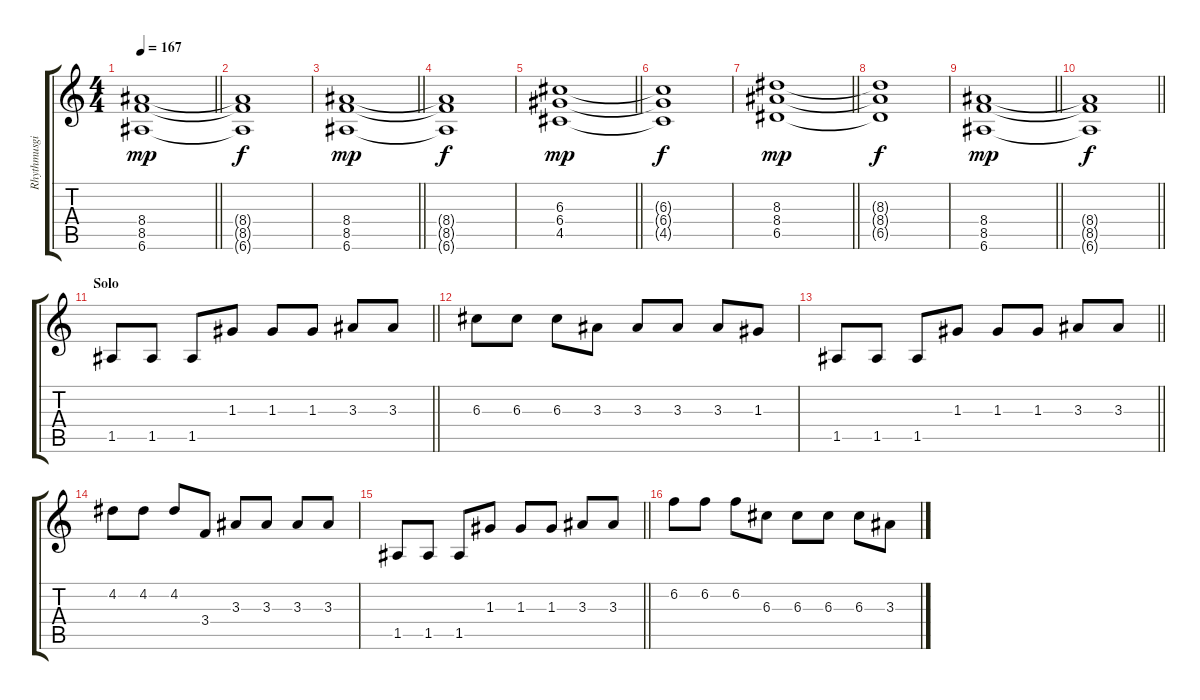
\track ("Rhythmusgitarre" "Rhythmusgi") {instrument distortionguitar}
\staff {score tabs}
\tuning (E4 B3 G3 D3 A2 E2) {hide}
\ts (4 4)
\tempo 167
\clef g2
\barLineRight lightlight
\ks c
(8.4 8.5 6.6).1{dy mp} |
(8.4{t} 8.5{t} 6.6{t}).1{dy f} |
\barLineRight lightlight
(8.4 8.5 6.6).1{dy mp} |
(8.4{t} 8.5{t} 6.6{t}).1{dy f} |
\barLineRight lightlight
(6.3 6.4 4.5).1{dy mp} |
(6.3{t} 6.4{t} 4.5{t}).1{dy f} |
\barLineRight lightlight
(8.3 8.4 6.5).1{dy mp} |
(8.3{t} 8.4{t} 6.5{t}).1{dy f} |
\barLineRight lightlight
(8.4 8.5 6.6).1{dy mp} |
\barLineRight lightlight
(8.4{t} 8.5{t} 6.6{t}).1{dy f} |
\section ("" "Solo")
\barLineRight lightlight
1.5.8 1.5.8 1.5.8 1.3.8 1.3.8 1.3.8 3.3.8 3.3.8 |
6.3.8 6.3.8 6.3.8 3.3.8 3.3.8 3.3.8 3.3.8 1.3.8 |
\barLineRight lightlight
1.5.8 1.5.8 1.5.8 1.3.8 1.3.8 1.3.8 3.3.8 3.3.8 |
4.2.8 4.2.8 4.2.8 3.4.8 3.3.8 3.3.8 3.3.8 3.3.8 |
\barLineRight lightlight
1.5.8 1.5.8 1.5.8 1.3.8 1.3.8 1.3.8 3.3.8 3.3.8 |
6.2.8 6.2.8 6.2.8 6.3.8 6.3.8 6.3.8 6.3.8 3.3.8
